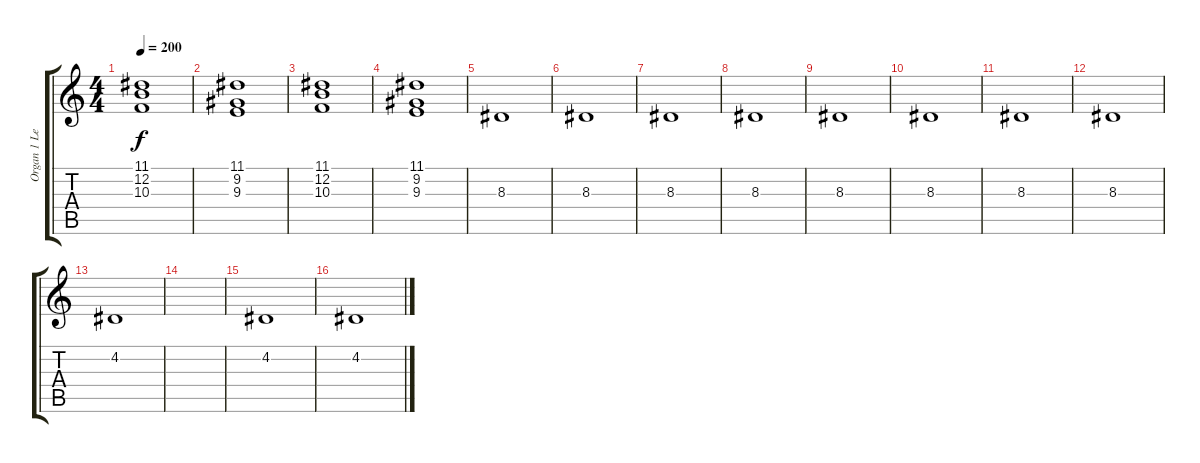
\track ("Organ 1 Left (Emerson)" "Organ 1 Le") {instrument rockorgan}
\staff {score tabs}
\tuning (E4 B3 G3 D3 A2 E2) {hide}
\ts (4 4)
\tempo 200
\clef g2
\ks c
(11.1 12.2 10.3).1{dy f} |
(11.1 9.2 9.3).1 |
(11.1 12.2 10.3).1 |
(11.1 9.2 9.3).1 |
8.3.1 |
8.3.1 |
8.3.1 |
8.3.1 |
8.3.1 |
8.3.1 |
8.3.1 |
8.3.1 |
4.2.1 |
|
4.2.1 |
4.2.1
